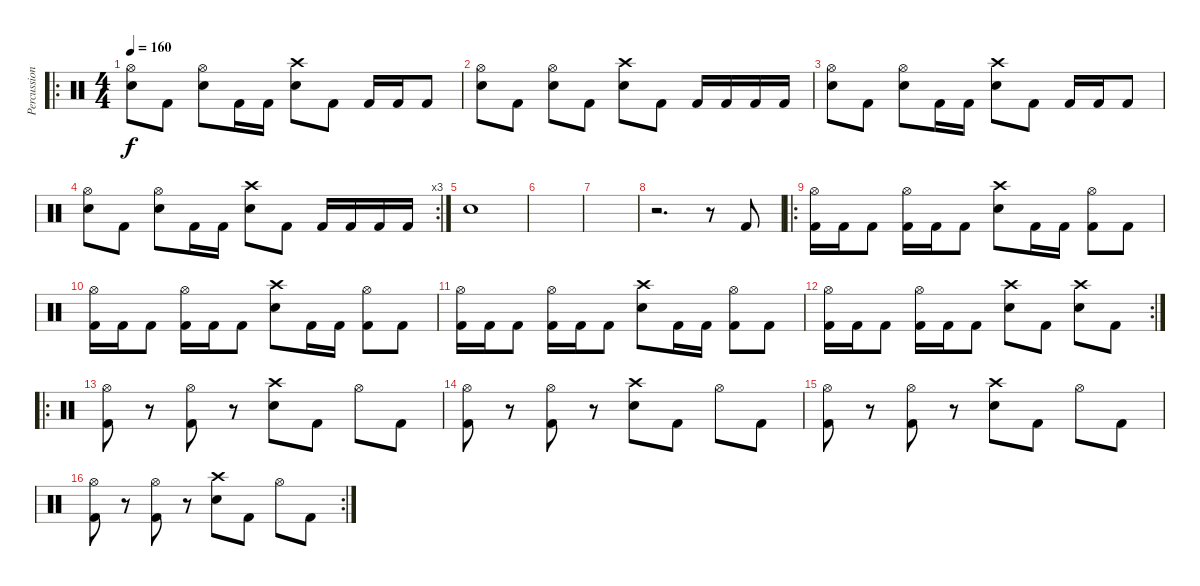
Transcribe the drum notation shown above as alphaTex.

\track ("Percussion" "Percussion") {instrument percussion}
\staff {score}
\articulation defaults
\ro
\ts (4 4)
\tempo 160
\clef neutral
\ks c
("Hi-Hat (open)" "Electric Snare (hit)").8{dy f} "Kick (hit) 2".8 ("Hi-Hat (open)" "Electric Snare (hit)").8 "Kick (hit) 2".16 "Kick (hit) 2".16 ("Crash high (hit)" "Electric Snare (hit)").8 "Kick (hit) 2".8 "Kick (hit) 2".16 "Kick (hit) 2".16 "Kick (hit) 2".8 |
("Hi-Hat (open)" "Electric Snare (hit)").8 "Kick (hit) 2".8 ("Hi-Hat (open)" "Electric Snare (hit)").8 "Kick (hit) 2".8 ("Crash high (hit)" "Electric Snare (hit)").8 "Kick (hit) 2".8 "Kick (hit) 2".16 "Kick (hit) 2".16 "Kick (hit) 2".16 "Kick (hit) 2".16 |
("Hi-Hat (open)" "Electric Snare (hit)").8 "Kick (hit) 2".8 ("Hi-Hat (open)" "Electric Snare (hit)").8 "Kick (hit) 2".16 "Kick (hit) 2".16 ("Crash high (hit)" "Electric Snare (hit)").8 "Kick (hit) 2".8 "Kick (hit) 2".16 "Kick (hit) 2".16 "Kick (hit) 2".8 |
\rc 3
("Hi-Hat (open)" "Electric Snare (hit)").8 "Kick (hit) 2".8 ("Hi-Hat (open)" "Electric Snare (hit)").8 "Kick (hit) 2".16 "Kick (hit) 2".16 ("Crash high (hit)" "Electric Snare (hit)").8 "Kick (hit) 2".8 "Kick (hit) 2".16 "Kick (hit) 2".16 "Kick (hit) 2".16 "Kick (hit) 2".16 |
"Electric Snare (hit)".1 |
|
|
r.2{d} r.8 "Kick (hit) 2".8 |
\ro
("Hi-Hat (open)" "Kick (hit) 2").16 "Kick (hit) 2".16 "Kick (hit) 2".8 ("Hi-Hat (open)" "Kick (hit) 2").16 "Kick (hit) 2".16 "Kick (hit) 2".8 ("Crash high (hit)" "Electric Snare (hit)").8 "Kick (hit) 2".16 "Kick (hit) 2".16 ("Hi-Hat (open)" "Kick (hit) 2").8 "Kick (hit) 2".8 |
("Hi-Hat (open)" "Kick (hit) 2").16 "Kick (hit) 2".16 "Kick (hit) 2".8 ("Hi-Hat (open)" "Kick (hit) 2").16 "Kick (hit) 2".16 "Kick (hit) 2".8 ("Crash high (hit)" "Electric Snare (hit)").8 "Kick (hit) 2".16 "Kick (hit) 2".16 ("Hi-Hat (open)" "Kick (hit) 2").8 "Kick (hit) 2".8 |
("Hi-Hat (open)" "Kick (hit) 2").16 "Kick (hit) 2".16 "Kick (hit) 2".8 ("Hi-Hat (open)" "Kick (hit) 2").16 "Kick (hit) 2".16 "Kick (hit) 2".8 ("Crash high (hit)" "Electric Snare (hit)").8 "Kick (hit) 2".16 "Kick (hit) 2".16 ("Hi-Hat (open)" "Kick (hit) 2").8 "Kick (hit) 2".8 |
\rc 2
("Hi-Hat (open)" "Kick (hit) 2").16 "Kick (hit) 2".16 "Kick (hit) 2".8 ("Hi-Hat (open)" "Kick (hit) 2").16 "Kick (hit) 2".16 "Kick (hit) 2".8 ("Crash high (hit)" "Electric Snare (hit)").8 "Kick (hit) 2".8 ("Crash high (hit)" "Electric Snare (hit)").8 "Kick (hit) 2".8 |
\ro
("Hi-Hat (open)" "Kick (hit) 2").8 r.8 ("Hi-Hat (open)" "Kick (hit) 2").8 r.8 ("Crash high (hit)" "Electric Snare (hit)").8 "Kick (hit) 2".8 "Hi-Hat (open)".8 "Kick (hit) 2".8 |
("Hi-Hat (open)" "Kick (hit) 2").8 r.8 ("Hi-Hat (open)" "Kick (hit) 2").8 r.8 ("Crash high (hit)" "Electric Snare (hit)").8 "Kick (hit) 2".8 "Hi-Hat (open)".8 "Kick (hit) 2".8 |
("Hi-Hat (open)" "Kick (hit) 2").8 r.8 ("Hi-Hat (open)" "Kick (hit) 2").8 r.8 ("Crash high (hit)" "Electric Snare (hit)").8 "Kick (hit) 2".8 "Hi-Hat (open)".8 "Kick (hit) 2".8 |
\rc 2
("Hi-Hat (open)" "Kick (hit) 2").8 r.8 ("Hi-Hat (open)" "Kick (hit) 2").8 r.8 ("Crash high (hit)" "Electric Snare (hit)").8 "Kick (hit) 2".8 "Hi-Hat (open)".8 "Kick (hit) 2".8
